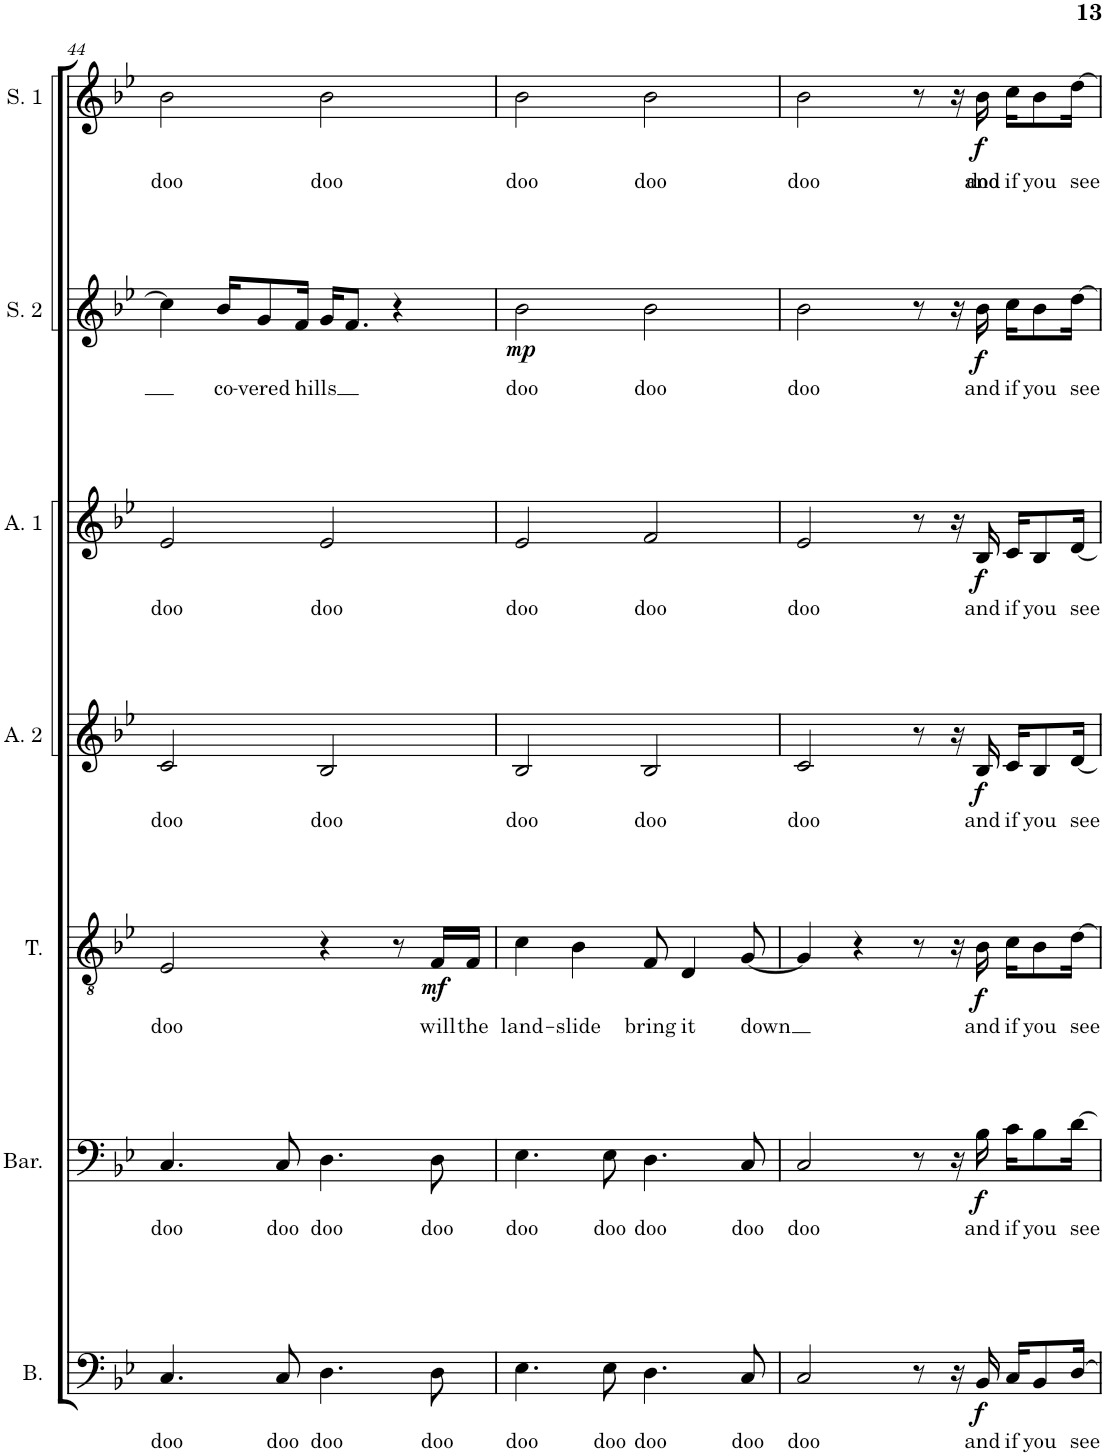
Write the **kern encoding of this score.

**kern	**text	**dynam	**kern	**text	**dynam	**kern	**text	**dynam	**kern	**text	**dynam	**kern	**text	**dynam	**kern	**text	**dynam	**kern	**text	**dynam
*part7	*part7	*part7	*part6	*part6	*part6	*part5	*part5	*part5	*part4	*part4	*part4	*part3	*part3	*part3	*part2	*part2	*part2	*part1	*part1	*part1
*staff7	*staff7	*staff7	*staff6	*staff6	*staff6	*staff5	*staff5	*staff5	*staff4	*staff4	*staff4	*staff3	*staff3	*staff3	*staff2	*staff2	*staff2	*staff1	*staff1	*staff1
*I"Scwash	*	*	*I"Xylophone	*	*	*I"Glon on the Cob	*	*	*I"Shoshallot	*	*	*I"Kylaflour	*	*	*I"Taro	*	*	*I"Tomadeline	*	*
*	*	*	*	*	*	*I'T.	*	*	*	*	*	*	*	*	*	*	*	*	*	*
!!LO:PB:g=z
*clefF4	*	*	*clefF4	*	*	*clefGv2	*	*	*clefG2	*	*	*clefG2	*	*	*clefG2	*	*	*clefG2	*	*
*k[b-e-]	*	*	*k[b-e-]	*	*	*k[b-e-]	*	*	*k[b-e-]	*	*	*k[b-e-]	*	*	*k[b-e-]	*	*	*k[b-e-]	*	*
*M4/4	*	*	*M4/4	*	*	*M4/4	*	*	*M4/4	*	*	*M4/4	*	*	*M4/4	*	*	*M4/4	*	*
=44	=44	=44	=44	=44	=44	=44	=44	=44	=44	=44	=44	=44	=44	=44	=44	=44	=44	=44	=44	=44
!	!LO:LY:b	!	!	!LO:LY:b	!	!	!LO:LY:b	!	!	!LO:LY:b	!	!	!LO:LY:b	!	!	!	!	!	!LO:LY:b	!
4.C/	doo	.	4.C/	doo	.	2E-/	doo	.	2c/	doo	.	2e-/	doo	.	4cc\]	.	.	2b-\	doo	.
!	!	!	!	!	!	!	!	!	!	!	!	!	!	!	!	!LO:LY:b	!	!	!	!
.	.	.	.	.	.	.	.	.	.	.	.	.	.	.	16b-/KL	co-	.	.	.	.
!	!	!	!	!	!	!	!	!	!	!	!	!	!	!	!	!LO:LY:b	!	!	!	!
.	.	.	.	.	.	.	.	.	.	.	.	.	.	.	8g/	-vered	.	.	.	.
!	!LO:LY:b	!	!	!LO:LY:b	!	!	!	!	!	!	!	!	!	!	!	!	!	!	!	!
8C/	doo	.	8C/	doo	.	.	.	.	.	.	.	.	.	.	.	.	.	.	.	.
!	!	!	!	!	!	!	!	!	!	!	!	!	!	!	!	!LO:LY:b	!	!	!	!
.	.	.	.	.	.	.	.	.	.	.	.	.	.	.	16f/Jk	hills	.	.	.	.
!	!LO:LY:b	!	!	!LO:LY:b	!	!	!	!	!	!LO:LY:b	!	!	!LO:LY:b	!	!	!	!	!	!LO:LY:b	!
4.D\	doo	.	4.D\	doo	.	4r	.	.	2B-/	doo	.	2e-/	doo	.	16g/KL	.	.	2b-\	doo	.
.	.	.	.	.	.	.	.	.	.	.	.	.	.	.	8.f/J	.	.	.	.	.
.	.	.	.	.	.	8r	.	.	.	.	.	.	.	.	4r	.	.	.	.	.
!	!LO:LY:b	!	!	!LO:LY:b	!	!	!LO:LY:b	!LO:DY:b	!	!	!	!	!	!	!	!	!	!	!	!
8D\	doo	.	8D\	doo	.	16F/LL	will	mf	.	.	.	.	.	.	.	.	.	.	.	.
!	!	!	!	!	!	!	!LO:LY:b	!	!	!	!	!	!	!	!	!	!	!	!	!
.	.	.	.	.	.	16F/JJ	the	.	.	.	.	.	.	.	.	.	.	.	.	.
=45	=45	=45	=45	=45	=45	=45	=45	=45	=45	=45	=45	=45	=45	=45	=45	=45	=45	=45	=45	=45
!	!LO:LY:b	!	!	!LO:LY:b	!	!	!LO:LY:b	!	!	!LO:LY:b	!	!	!LO:LY:b	!	!	!LO:LY:b	!LO:DY:b	!	!LO:LY:b	!
4.E-\	doo	.	4.E-\	doo	.	4c\	land-	.	2B-/	doo	.	2e-/	doo	.	2b-\	doo	mp	2b-\	doo	.
!	!	!	!	!	!	!	!LO:LY:b	!	!	!	!	!	!	!	!	!	!	!	!	!
.	.	.	.	.	.	4B-\	-slide	.	.	.	.	.	.	.	.	.	.	.	.	.
!	!LO:LY:b	!	!	!LO:LY:b	!	!	!	!	!	!	!	!	!	!	!	!	!	!	!	!
8E-\	doo	.	8E-\	doo	.	.	.	.	.	.	.	.	.	.	.	.	.	.	.	.
!	!LO:LY:b	!	!	!LO:LY:b	!	!	!LO:LY:b	!	!	!LO:LY:b	!	!	!LO:LY:b	!	!	!LO:LY:b	!	!	!LO:LY:b	!
4.D\	doo	.	4.D\	doo	.	8F/	bring	.	2B-/	doo	.	2f/	doo	.	2b-\	doo	.	2b-\	doo	.
!	!	!	!	!	!	!	!LO:LY:b	!	!	!	!	!	!	!	!	!	!	!	!	!
.	.	.	.	.	.	4D/	it	.	.	.	.	.	.	.	.	.	.	.	.	.
!	!LO:LY:b	!	!	!LO:LY:b	!	!	!LO:LY:b	!	!	!	!	!	!	!	!	!	!	!	!	!
8C/	doo	.	8C/	doo	.	[8G/	down	.	.	.	.	.	.	.	.	.	.	.	.	.
=46	=46	=46	=46	=46	=46	=46	=46	=46	=46	=46	=46	=46	=46	=46	=46	=46	=46	=46	=46	=46
!	!LO:LY:b	!	!	!LO:LY:b	!	!	!	!	!	!LO:LY:b	!	!	!LO:LY:b	!	!	!LO:LY:b	!	!	!LO:LY:b	!
2C/	doo	.	2C/	doo	.	4G/]	.	.	2c/	doo	.	2e-/	doo	.	2b-\	doo	.	2b-\	doo	.
.	.	.	.	.	.	4r	.	.	.	.	.	.	.	.	.	.	.	.	.	.
8r	.	.	8r	.	.	8r	.	.	8r	.	.	8r	.	.	8r	.	.	8r	.	.
16r	.	.	16r	.	.	16r	.	.	16r	.	.	16r	.	.	16r	.	.	16r	.	.
!	!LO:LY:b	!LO:DY:b	!	!LO:LY:b	!LO:DY:b	!	!LO:LY:b	!LO:DY:b	!	!LO:LY:b	!LO:DY:b	!	!LO:LY:b	!LO:DY:b	!	!LO:LY:b	!LO:DY:b	!	!LO:LY:b	!LO:DY:b
16BB-/	and	f	16B-\	and	f	16B-\	and	f	16B-/	and	f	16B-/	and	f	16b-\	and	f	16b-\	doo	f
!	!LO:LY:b	!	!	!LO:LY:b	!	!	!LO:LY:b	!	!	!LO:LY:b	!	!	!LO:LY:b	!	!	!LO:LY:b	!	!	!LO:LY:b	!
16C/KL	if	.	16c\KL	if	.	16c\KL	if	.	16c/KL	if	.	16c/KL	if	.	16cc\KL	if	.	16cc\KL	if	.
!	!LO:LY:b	!	!	!LO:LY:b	!	!	!LO:LY:b	!	!	!LO:LY:b	!	!	!LO:LY:b	!	!	!LO:LY:b	!	!	!LO:LY:b	!
8BB-/	you	.	8B-\	you	.	8B-\	you	.	8B-/	you	.	8B-/	you	.	8b-\	you	.	8b-\	you	.
!	!LO:LY:b	!	!	!LO:LY:b	!	!	!LO:LY:b	!	!	!LO:LY:b	!	!	!LO:LY:b	!	!	!LO:LY:b	!	!	!LO:LY:b	!
[16D/Jk	see	.	[16d\Jk	see	.	[16d\Jk	see	.	[16d/Jk	see	.	[16d/Jk	see	.	[16dd\Jk	see	.	[16dd\Jk	see	.
=	=	=	=	=	=	=	=	=	=	=	=	=	=	=	=	=	=	=	=	=
*-	*-	*-	*-	*-	*-	*-	*-	*-	*-	*-	*-	*-	*-	*-	*-	*-	*-	*-	*-	*-
